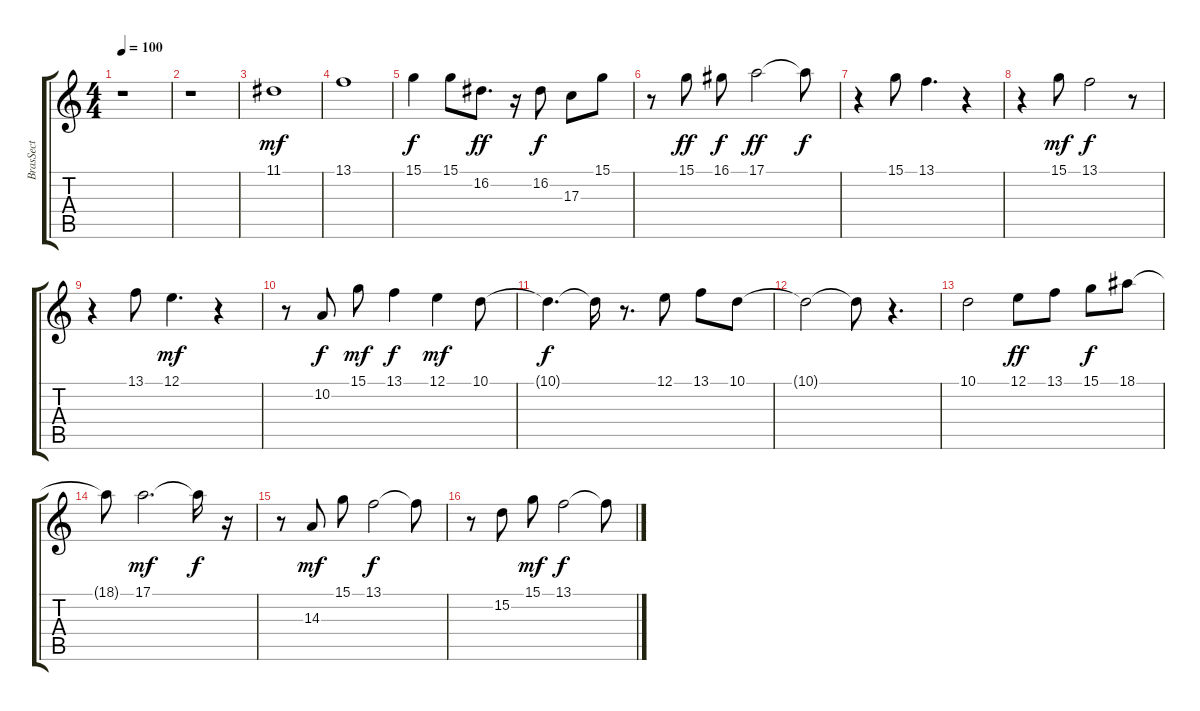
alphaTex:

\track ("BrasSect" "BrasSect") {instrument brasssection}
\staff {score tabs}
\tuning (E4 B3 G3 D3 A2 E2) {hide}
\ts (4 4)
\tempo 100
\clef g2
\ks c
r.1{dy f} |
r.1 |
11.1.1{dy mf} |
13.1.1 |
15.1.4{dy f} 15.1.8 16.2.8{d dy ff} r.16 16.2.8{dy f} 17.3.8 15.1.8 |
r.8 15.1.8{dy ff} 16.1.8{dy f} 17.1.2{dy ff} 17.1{t}.8{dy f} |
r.4 15.1.8 13.1.4{d} r.4 |
r.4 15.1.8{dy mf} 13.1.2{dy f} r.8 |
r.4 13.1.8 12.1.4{d dy mf} r.4 |
r.8 10.2.8{dy f} 15.1.8{dy mf} 13.1.4{dy f} 12.1.4{dy mf} 10.1.8 |
10.1{t}.4{d dy f} 10.1{t}.16 r.8{d} 12.1.8 13.1.8 10.1.8 |
10.1{t}.2 10.1{t}.8 r.4{d} |
10.1.2 12.1.8{dy ff} 13.1.8 15.1.8{dy f} 18.1.8 |
18.1{t}.8 17.1.2{d dy mf} 17.1{t}.16{dy f} r.16 |
r.8 14.3.8{dy mf} 15.1.8 13.1.2{dy f} 13.1{t}.8 |
r.8 15.2.8 15.1.8{dy mf} 13.1.2{dy f} 13.1{t}.8
